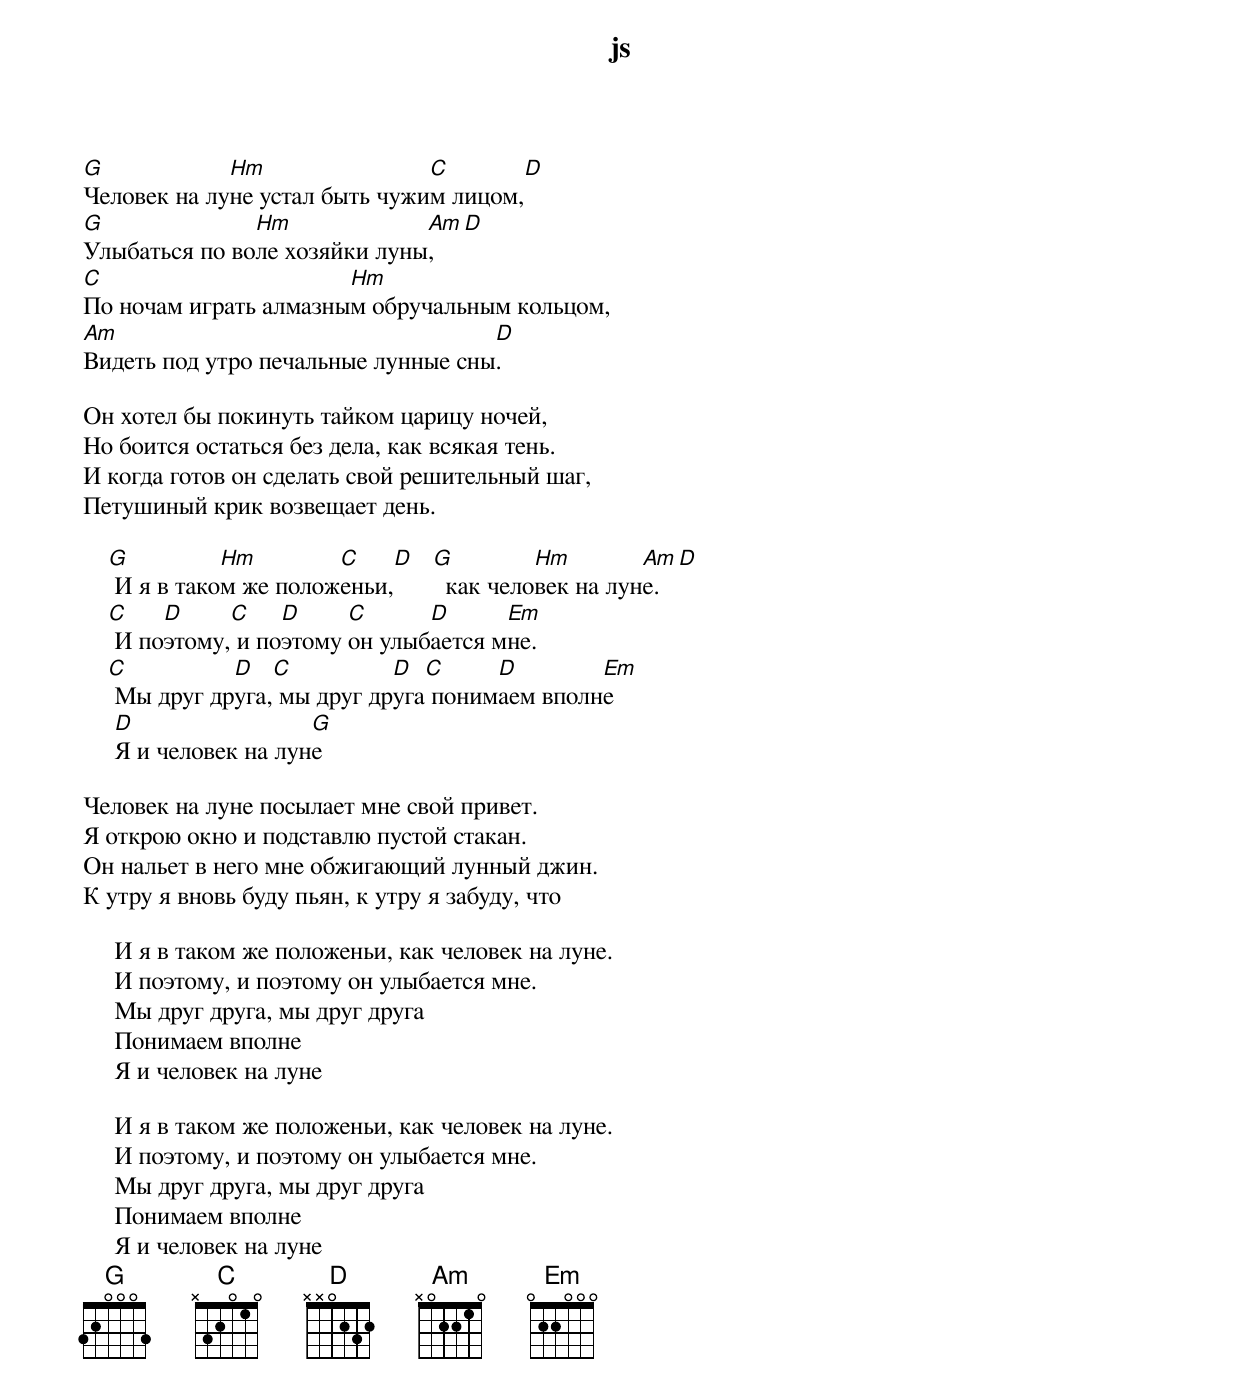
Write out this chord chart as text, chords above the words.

js
G            Hm                C       D
Человек на луне устал быть чужим лицом,
G              Hm             Am     D
Улыбаться по воле хозяйки луны,
C                      Hm
По ночам играть алмазным обручальным кольцом,
Am                                  D
Видеть под утро печальные лунные сны.

Он хотел бы покинуть тайком царицу ночей,
Но боится остаться без дела, как всякая тень.
И когда готов он сделать свой решительный шаг,
Петушиный крик возвещает день.

    G          Hm        C    D  G         Hm        Am D
     И я в таком же положеньи,     как человек на луне.
    C    D     C    D     C      D      Em
     И поэтому, и поэтому он улыбается мне.
    С          D   C          D  C     D        Em
     Мы друг друга, мы друг друга понимаем вполне
     D                 G
     Я и человек на луне

Человек на луне посылает мне свой привет.
Я открою окно и подставлю пустой стакан.
Он нальет в него мне обжигающий лунный джин.
К утру я вновь буду пьян, к утру я забуду, что

     И я в таком же положеньи, как человек на луне.
     И поэтому, и поэтому он улыбается мне.
     Мы друг друга, мы друг друга
     Понимаем вполне
     Я и человек на луне

     И я в таком же положеньи, как человек на луне.
     И поэтому, и поэтому он улыбается мне.
     Мы друг друга, мы друг друга
     Понимаем вполне
     Я и человек на луне
